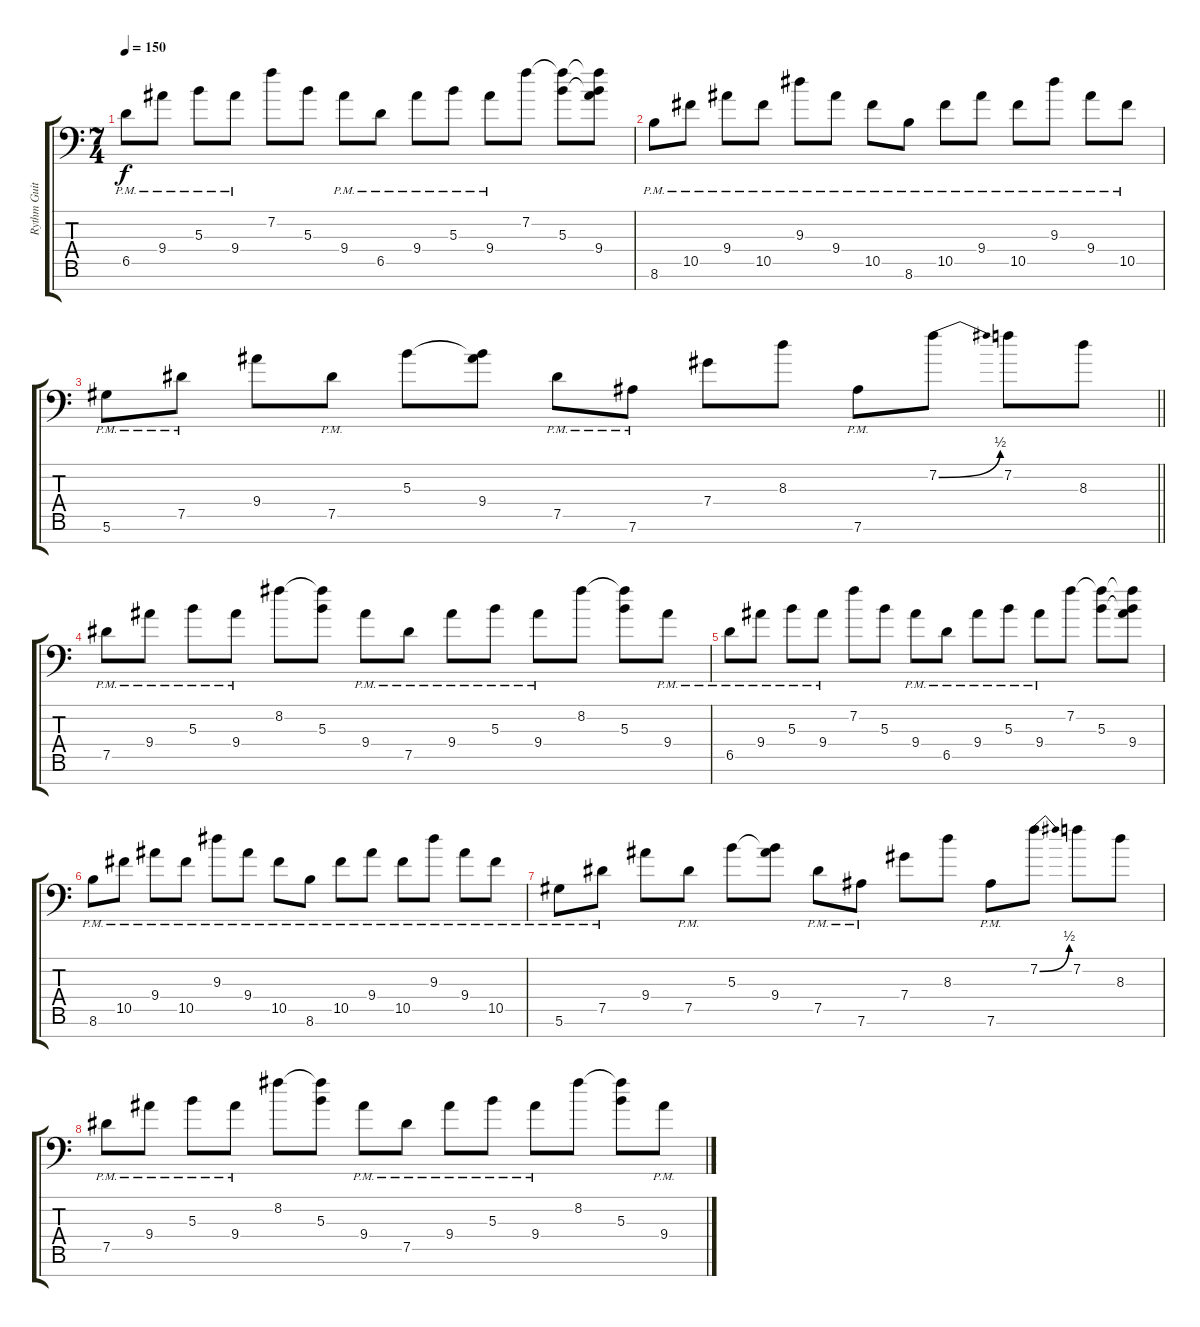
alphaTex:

\track ("Rythm Guitar #2" "Rythm Guit") {instrument distortionguitar}
\staff {score tabs}
\tuning (Eb4 Bb3 Gb3 Db3 Ab2 Eb2 Ab1) {hide}
\ts (7 4)
\tempo 150
\clef f4
\ks c
6.5{pm}.8{dy f} 9.4{pm}.8 5.3{pm}.8 9.4{pm}.8 7.2.8 5.3.8 9.4{pm}.8 6.5{pm}.8 9.4{pm}.8 5.3{pm}.8 9.4{pm}.8 7.2.8 (7.2{t} 5.3).8 (7.2{t} 5.3{t} 9.4).8 |
8.6{pm}.8 10.5{pm}.8 9.4{pm}.8 10.5{pm}.8 9.3{pm}.8 9.4{pm}.8 10.5{pm}.8 8.6{pm}.8 10.5{pm}.8 9.4{pm}.8 10.5{pm}.8 9.3{pm}.8 9.4{pm}.8 10.5{pm}.8 |
\barLineRight lightlight
5.6{pm}.8 7.5{pm}.8 9.4.8 7.5{pm}.8 5.3.8 (5.3{t} 9.4).8 7.5{pm}.8 7.6{pm}.8 7.4.8 8.3.8 7.6{pm}.8 7.2{be (bend 0 0 60 2)}.8 7.2.8 8.3.8 |
\section ("" "")
7.5{pm}.8 9.4{pm}.8 5.3{pm}.8 9.4{pm}.8 8.2.8 (8.2{t} 5.3).8 9.4{pm}.8 7.5{pm}.8 9.4{pm}.8 5.3{pm}.8 9.4{pm}.8 8.2.8 (8.2{t} 5.3).8 9.4{pm}.8 |
6.5{pm}.8 9.4{pm}.8 5.3{pm}.8 9.4{pm}.8 7.2.8 5.3.8 9.4{pm}.8 6.5{pm}.8 9.4{pm}.8 5.3{pm}.8 9.4{pm}.8 7.2.8 (7.2{t} 5.3).8 (7.2{t} 5.3{t} 9.4).8 |
8.6{pm}.8 10.5{pm}.8 9.4{pm}.8 10.5{pm}.8 9.3{pm}.8 9.4{pm}.8 10.5{pm}.8 8.6{pm}.8 10.5{pm}.8 9.4{pm}.8 10.5{pm}.8 9.3{pm}.8 9.4{pm}.8 10.5{pm}.8 |
5.6{pm}.8 7.5{pm}.8 9.4.8 7.5{pm}.8 5.3.8 (5.3{t} 9.4).8 7.5{pm}.8 7.6{pm}.8 7.4.8 8.3.8 7.6{pm}.8 7.2{be (bend 0 0 60 2)}.8 7.2.8 8.3.8 |
7.5{pm}.8 9.4{pm}.8 5.3{pm}.8 9.4{pm}.8 8.2.8 (8.2{t} 5.3).8 9.4{pm}.8 7.5{pm}.8 9.4{pm}.8 5.3{pm}.8 9.4{pm}.8 8.2.8 (8.2{t} 5.3).8 9.4{pm}.8
